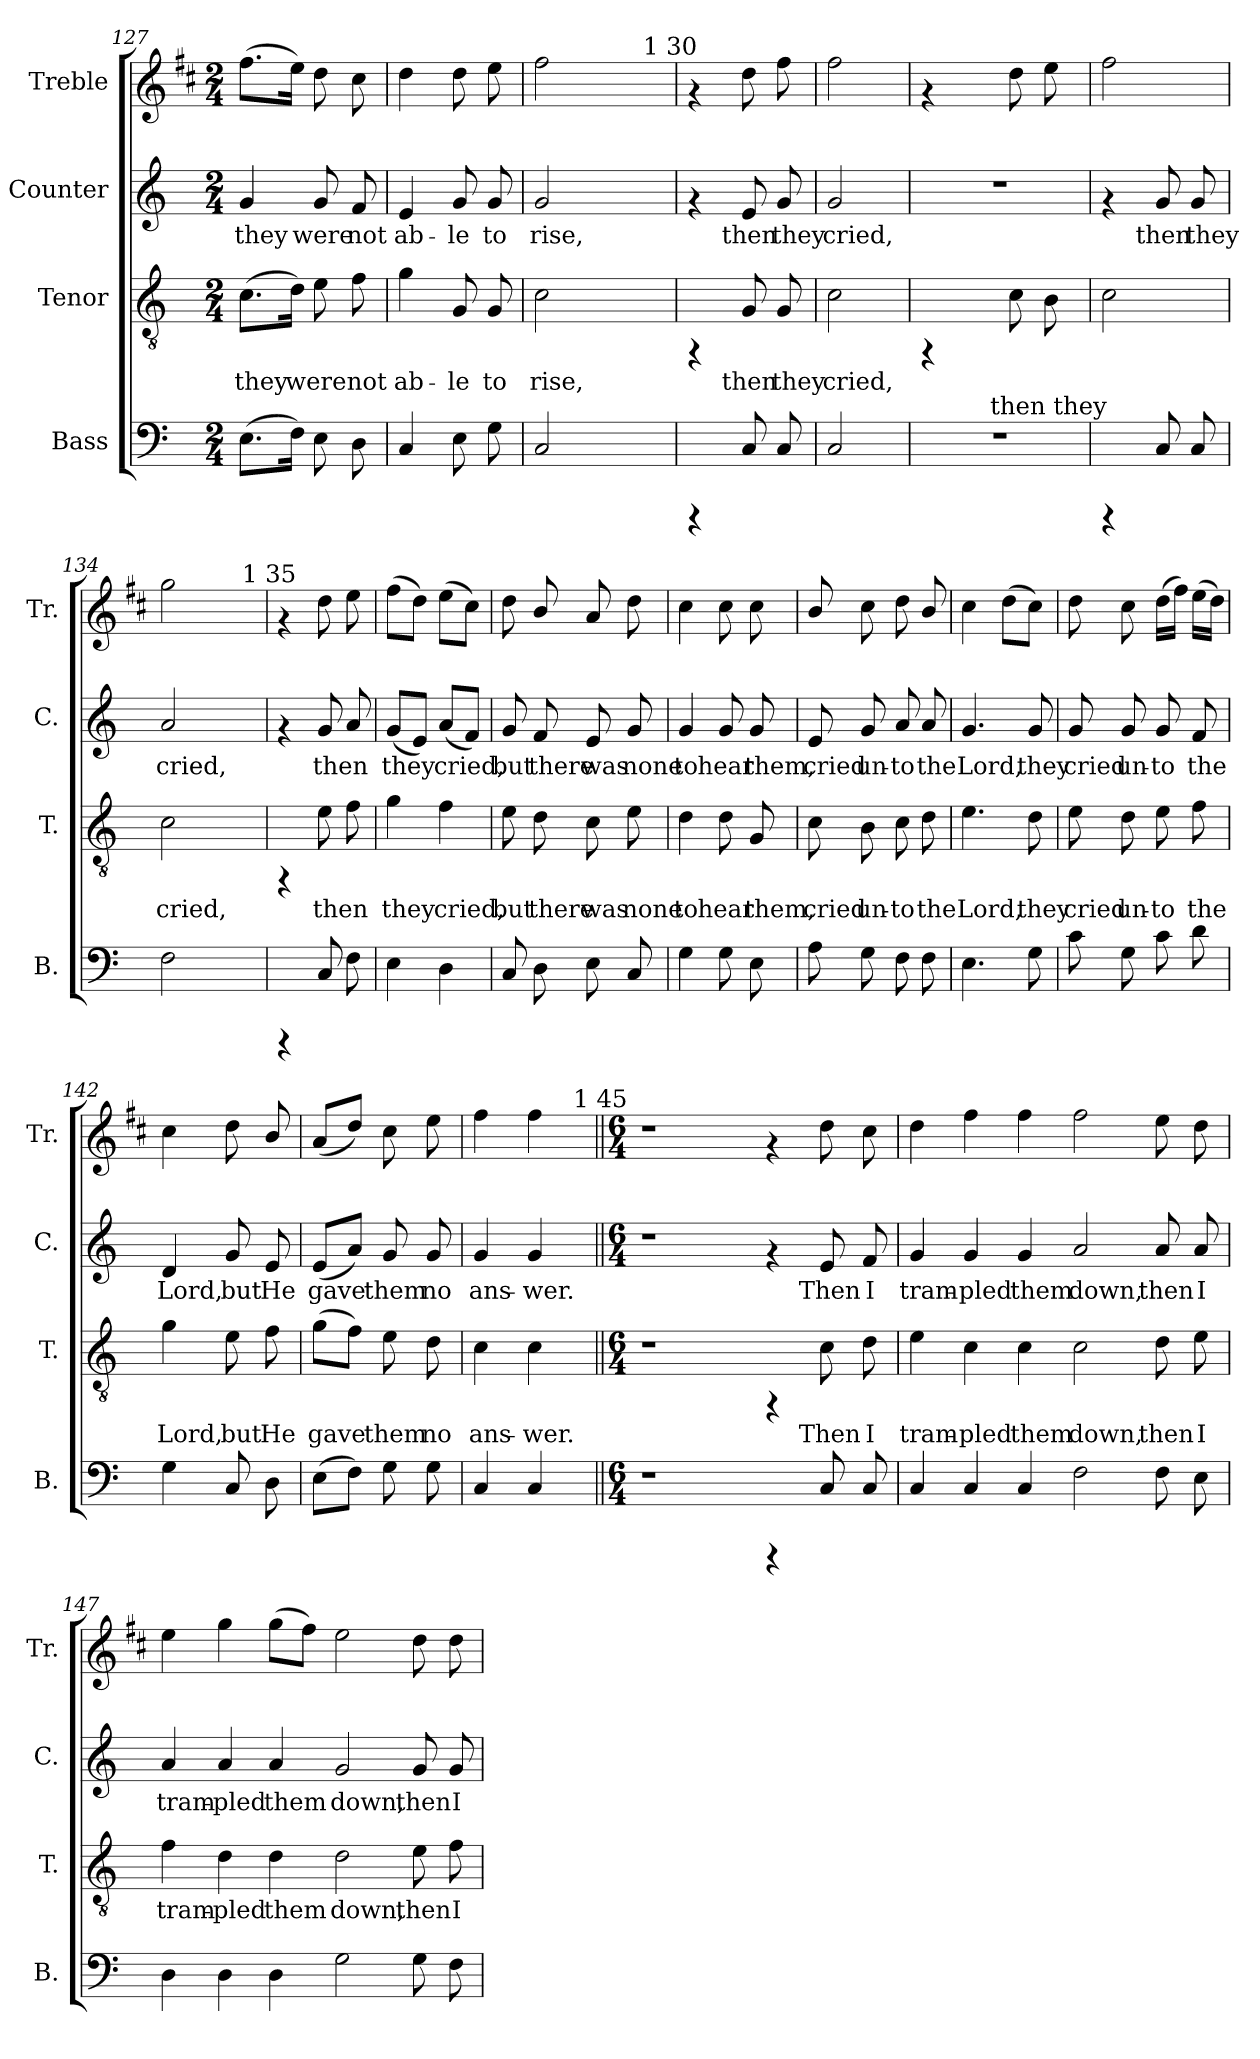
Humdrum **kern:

**kern	**text	**kern	**text	**kern	**text	**kern
*part4	*part4	*part3	*part3	*part2	*part2	*part1
*staff4	*staff4	*staff3	*staff3	*staff2	*staff2	*staff1
*I"Bass	*	*I"Tenor	*	*I"Counter	*	*I"Treble
*I'B.	*	*I'T.	*	*I'C.	*	*I'Tr.
*clefF4	*	*clefGv2	*	*clefG2	*	*clefG2
*	*	*	*	*	*	*ITrd1c2
*k[]	*	*k[]	*	*k[]	*	*k[]
*C:	*	*C:	*	*C:	*	*C:
*M2/4	*	*M2/4	*	*M2/4	*	*M2/4
=127	=127	=127	=127	=127	=127	=127
!	!LO:LY:b:cj	!	!LO:LY:a:cj	!	!LO:LY:b:cj	!
(>8.E\L	.	(>8.c\L	they	4g/	they	(>8.ee\L
!	!LO:LY:b:cj	!	!LO:LY:a:cj	!	!	!
16F\J)	.	16d\J)	were	.	.	16dd\J)
!	!LO:LY:b:cj	!	!LO:LY:a:cj	!	!LO:LY:b:cj	!
8E\	.	8e\	.	8g/	were	8cc\
!	!LO:LY:b:cj	!	!LO:LY:a:cj	!	!LO:LY:b:cj	!
8D\	.	8f\	not	8f/	not	8b\
!!LO:PB:g=z
=128	=128	=128	=128	=128	=128	=128
!	!LO:LY:b:cj	!	!LO:LY:a:cj	!	!LO:LY:b:cj	!
4C/	.	4g\	ab-	4e/	ab-	4cc\
!	!LO:LY:b:cj	!	!LO:LY:a:cj	!	!LO:LY:b:cj	!
8E\	.	8G/	-le	8g/	-le	8cc\
!	!LO:LY:b:cj	!	!LO:LY:a:cj	!	!LO:LY:b:cj	!
8G\	.	8G/	to	8g/	to	8dd\
=129	=129	=129	=129	=129	=129	=129
!	!LO:LY:b:cj	!	!LO:LY:a:cj	!	!LO:LY:b:cj	!
*	*	*	*	*	*	*^
2C/	.	2c\	rise,	2g/	rise,	2ee\	4ryy
.	.	.	.	.	.	.	8ryy
.	.	.	.	.	.	.	32.ryy
!	!	!	!	!	!	!	!LO:TX:a:t=1 30
.	.	.	.	.	.	.	16ryy
.	.	.	.	.	.	.	64ryy
*	*	*	*	*	*	*v	*v
=130	=130	=130	=130	=130	=130	=130
4rCCC	.	4rFF	.	4rf	.	4rf
!	!LO:LY:b:cj	!	!LO:LY:a:cj	!	!LO:LY:b:cj	!
8C/	.	8G/	then	8e/	then	8cc\
!	!LO:LY:b:cj	!	!LO:LY:a:cj	!	!LO:LY:b:cj	!
8C/	.	8G/	they	8g/	they	8ee\
=131	=131	=131	=131	=131	=131	=131
!	!LO:LY:b:cj	!	!LO:LY:a:cj	!	!LO:LY:b:cj	!
2C/	.	2c\	cried,	2g/	cried,	2ee\
=132	=132	=132	=132	=132	=132	=132
*^	*	*	*	*	*	*
2r	8ryy	.	4rFF	.	2r	.	4rf
.	16ryy	.	.	.	.	.	.
.	64ryy	.	.	.	.	.	.
!	!LO:TX:a:t=then they	!	!	!	!	!	!
.	4ryy	.	.	.	.	.	.
!	!	!	!	!LO:LY:a:cj	!	!	!
.	.	.	8c\	.	.	.	8cc\
!	!	!	!	!LO:LY:a:cj	!	!	!
.	.	.	8B\	.	.	.	8dd\
.	32.ryy	.	.	.	.	.	.
=133	=133	=133	=133	=133	=133	=133	=133
!LO:TX:a:t=cried,	!	!	!	!	!	!	!
!	!	!	!	!LO:LY:a:cj	!	!	!
*v	*v	*	*	*	*	*	*
4rCCC	.	2c\	.	4rf	.	2ee\
!	!LO:LY:b:cj	!	!	!	!LO:LY:b:cj	!
8C/	.	.	.	8g/	then	.
!	!LO:LY:b:cj	!	!	!	!LO:LY:b:cj	!
8C/	.	.	.	8g/	they	.
=134	=134	=134	=134	=134	=134	=134
!	!LO:LY:b:cj	!	!LO:LY:a:cj	!	!LO:LY:b:cj	!
*	*	*	*	*	*	*^
2F\	.	2c\	cried,	2a/	cried,	2ff\	4ryy
.	.	.	.	.	.	.	8ryy
.	.	.	.	.	.	.	32.ryy
!	!	!	!	!	!	!	!LO:TX:a:t=1 35
.	.	.	.	.	.	.	16ryy
.	.	.	.	.	.	.	64ryy
*	*	*	*	*	*	*v	*v
=135	=135	=135	=135	=135	=135	=135
4rCCC	.	4rFF	.	4rf	.	4rf
!	!LO:LY:b:cj	!	!LO:LY:a:cj	!	!LO:LY:b:cj	!
8C/	.	8e\	then	8g/	then	8cc\
!	!LO:LY:b:cj	!	!LO:LY:a:cj	!	!LO:LY:b:cj	!
8F\	.	8f\	.	8a/	.	8dd\
=136	=136	=136	=136	=136	=136	=136
!	!LO:LY:b:cj	!	!LO:LY:a:cj	!	!LO:LY:b:cj	!
4E\	.	4g\	they	(<8g/L	they	(>8ee\L
!	!	!	!	!	!LO:LY:b:cj	!
.	.	.	.	8e/J)	.	8cc\J)
!	!LO:LY:b:cj	!	!LO:LY:a:cj	!	!LO:LY:b:cj	!
4D\	.	4f\	cried,	(<8a/L	cried,	(>8dd\L
!	!	!	!	!	!LO:LY:b:cj	!
.	.	.	.	8f/J)	.	8b\J)
!!LO:PB:g=z
=137	=137	=137	=137	=137	=137	=137
!	!LO:LY:b:cj	!	!LO:LY:a:cj	!	!LO:LY:b:cj	!
8C/	.	8e\	but	8g/	but	8cc\
!	!LO:LY:b:cj	!	!LO:LY:a:cj	!	!LO:LY:b:cj	!
8D\	.	8d\	there	8f/	there	8a/
!	!LO:LY:b:cj	!	!LO:LY:a:cj	!	!LO:LY:b:cj	!
8E\	.	8c\	was	8e/	was	8g/
!	!LO:LY:b:cj	!	!LO:LY:a:cj	!	!LO:LY:b:cj	!
8C/	.	8e\	none	8g/	none	8cc\
=138	=138	=138	=138	=138	=138	=138
!	!LO:LY:b:cj	!	!LO:LY:a:cj	!	!LO:LY:b:cj	!
4G\	.	4d\	to	4g/	to	4b\
!	!LO:LY:b:cj	!	!LO:LY:a:cj	!	!LO:LY:b:cj	!
8G\	.	8d\	hear	8g/	hear	8b\
!	!LO:LY:b:cj	!	!LO:LY:a:cj	!	!LO:LY:b:cj	!
8E\	.	8G/	them,	8g/	them,	8b\
=139	=139	=139	=139	=139	=139	=139
!	!LO:LY:b:cj	!	!LO:LY:a:cj	!	!LO:LY:b:cj	!
8A\	.	8c\	cried	8e/	cried	8a/
!	!LO:LY:b:cj	!	!LO:LY:a:cj	!	!LO:LY:b:cj	!
8G\	.	8B\	un-	8g/	un-	8b\
!	!LO:LY:b:cj	!	!LO:LY:a:cj	!	!LO:LY:b:cj	!
8F\	.	8c\	-to	8a/	-to	8cc\
!	!LO:LY:b:cj	!	!LO:LY:a:cj	!	!LO:LY:b:cj	!
8F\	.	8d\	the	8a/	the	8a>/
=140	=140	=140	=140	=140	=140	=140
!	!LO:LY:b:cj	!	!LO:LY:a:cj	!	!LO:LY:b:cj	!
4.E\	.	4.e\	Lord,	4.g/	Lord,	4b\
.	.	.	.	.	.	(>8cc\L
!	!LO:LY:b:cj	!	!LO:LY:a:cj	!	!LO:LY:b:cj	!
8G\	.	8d\	they	8g/	they	8b\J)
=141	=141	=141	=141	=141	=141	=141
!	!LO:LY:b:cj	!	!LO:LY:a:cj	!	!LO:LY:b:cj	!
8c\	.	8e\	cried	8g/	cried	8cc\
!	!LO:LY:b:cj	!	!LO:LY:a:cj	!	!LO:LY:b:cj	!
8G\	.	8d\	un-	8g/	un-	8b\
!	!LO:LY:b:cj	!	!LO:LY:a:cj	!	!LO:LY:b:cj	!
8c\	.	8e\	-to	8g/	-to	(>16cc\L
.	.	.	.	.	.	16ee\J)
!	!LO:LY:b:cj	!	!LO:LY:a:cj	!	!LO:LY:b:cj	!
8d\	.	8f\	the	8f/	the	(>16dd\L
.	.	.	.	.	.	16cc\J)
=142	=142	=142	=142	=142	=142	=142
!	!LO:LY:b:cj	!	!LO:LY:a:cj	!	!LO:LY:b:cj	!
4G\	.	4g\	Lord,	4d/	Lord,	4b\
!	!LO:LY:b:cj	!	!LO:LY:a:cj	!	!LO:LY:b:cj	!
8C/	.	8e\	but	8g/	but	8cc\
!	!LO:LY:b:cj	!	!LO:LY:a:cj	!	!LO:LY:b:cj	!
8D\	.	8f\	He	8e/	He	8a/
!!LO:LB:g=z
=143	=143	=143	=143	=143	=143	=143
!	!LO:LY:b:cj	!	!LO:LY:a:cj	!	!LO:LY:b:cj	!
(>8E\L	.	(>8g\L	gave	(<8e/L	gave	(<8g/L
!	!LO:LY:b:cj	!	!LO:LY:a:cj	!	!LO:LY:b:cj	!
8F\J)	.	8f\J)	.	8a/J)	.	8cc/J)
!	!LO:LY:b:cj	!	!LO:LY:a:cj	!	!LO:LY:b:cj	!
8G\	.	8e\	them	8g/	them	8b\
!	!LO:LY:b:cj	!	!LO:LY:a:cj	!	!LO:LY:b:cj	!
8G\	.	8d\	no	8g/	no	8dd\
=144	=144	=144	=144	=144	=144	=144
!	!LO:LY:b:cj	!	!LO:LY:a:cj	!	!LO:LY:b:cj	!
*	*	*	*	*	*	*^
4C/	.	4c\	ans-	4g/	ans-	4ee\	4..ryy
!	!LO:LY:b:cj	!	!LO:LY:a:cj	!	!LO:LY:b:cj	!	!
4C/	.	4c\	-wer.	4g/	-wer.	4ee\	.
!	!	!	!	!	!	!	!LO:TX:a:t=1 45
.	.	.	.	.	.	.	16ryy
*	*	*	*	*	*	*v	*v
=145||	=145||	=145||	=145||	=145||	=145||	=145||
*M6/4	*	*M6/4	*	*M6/4	*	*M6/4
1r	.	1r	.	1r	.	1r
4rCCC	.	4rFF	.	4rf	.	4rf
!	!LO:LY:b:cj	!	!LO:LY:a:cj	!	!LO:LY:b:cj	!
8C/	.	8c\	Then	8e/	Then	8cc\
!	!LO:LY:b:cj	!	!LO:LY:a:cj	!	!LO:LY:b:cj	!
8C/	.	8d\	I	8f/	I	8b\
=146	=146	=146	=146	=146	=146	=146
!	!LO:LY:b:cj	!	!LO:LY:a:cj	!	!LO:LY:b:cj	!
4C/	.	4e\	tram-	4g/	tram-	4cc\
!	!LO:LY:b:cj	!	!LO:LY:a:cj	!	!LO:LY:b:cj	!
4C/	.	4c\	-pled	4g/	-pled	4ee\
!	!LO:LY:b:cj	!	!LO:LY:a:cj	!	!LO:LY:b:cj	!
4C/	.	4c\	them	4g/	them	4ee\
!	!LO:LY:b:cj	!	!LO:LY:a:cj	!	!LO:LY:b:cj	!
2F\	.	2c\	down,	2a/	down,	2ee\
!	!LO:LY:b:cj	!	!LO:LY:a:cj	!	!LO:LY:b:cj	!
8F\	.	8d\	then	8a/	then	8dd\
!	!LO:LY:b:cj	!	!LO:LY:a:cj	!	!LO:LY:b:cj	!
8E\	.	8e\	I	8a/	I	8cc\
=147	=147	=147	=147	=147	=147	=147
!	!LO:LY:b:cj	!	!LO:LY:a:cj	!	!LO:LY:b:cj	!
4D\	.	4f\	tram-	4a/	tram-	4dd\
!	!LO:LY:b:cj	!	!LO:LY:a:cj	!	!LO:LY:b:cj	!
4D\	.	4d\	-pled	4a/	-pled	4ff\
!	!LO:LY:b:cj	!	!LO:LY:a:cj	!	!LO:LY:b:cj	!
4D\	.	4d\	them	4a/	them	(>8ff\L
.	.	.	.	.	.	8ee\J)
!	!LO:LY:b:cj	!	!LO:LY:a:cj	!	!LO:LY:b:cj	!
2G\	.	2d\	down,	2g/	down,	2dd\
!	!LO:LY:b:cj	!	!LO:LY:a:cj	!	!LO:LY:b:cj	!
8G\	.	8e\	then	8g/	then	8cc\
!	!LO:LY:b:cj	!	!LO:LY:a:cj	!	!LO:LY:b:cj	!
8F\	.	8f\	I	8g/	I	8cc\
=	=	=	=	=	=	=
*-	*-	*-	*-	*-	*-	*-
